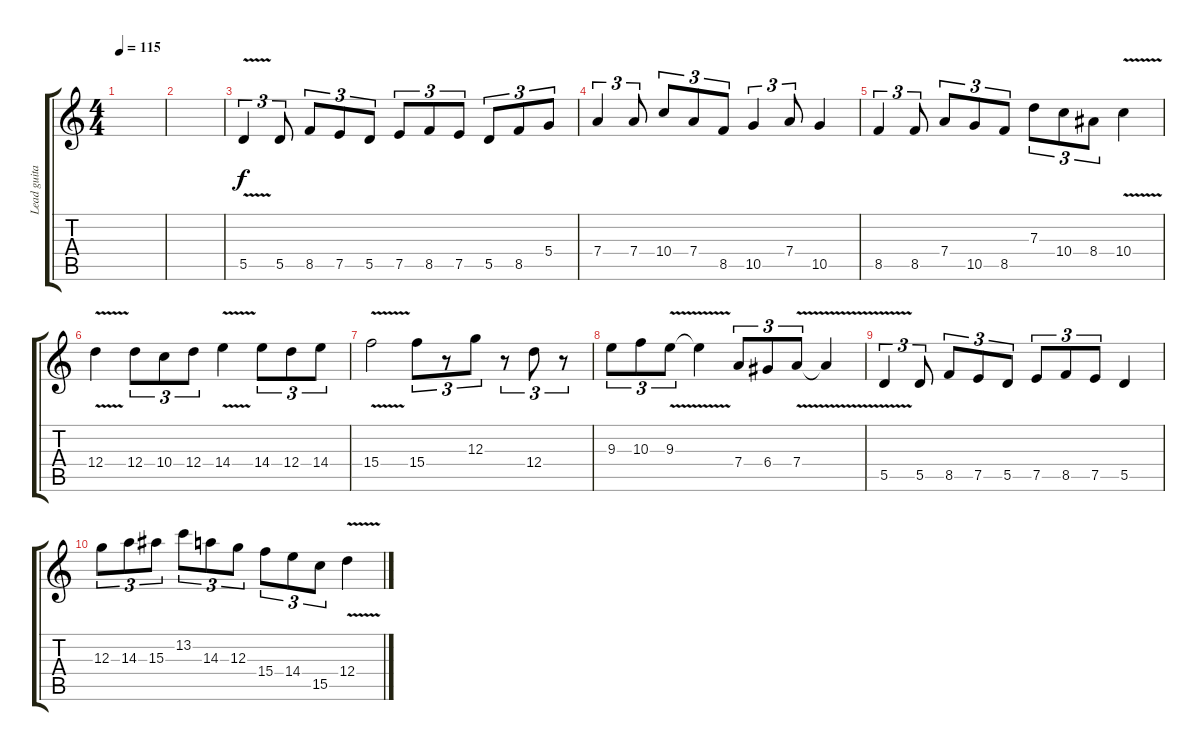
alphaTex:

\track ("Lead guitar" "Lead guita") {instrument distortionguitar}
\staff {score tabs}
\tuning (E4 B3 G3 D3 A2 E2) {hide}
\ts (4 4)
\tempo 115
\clef g2
\ks c
|
|
5.5{v}.4{tu (3 2)} 5.5.8{tu (3 2)} 8.5.8{tu (3 2)} 7.5.8{tu (3 2)} 5.5.8{tu (3 2)} 7.5.8{tu (3 2)} 8.5.8{tu (3 2)} 7.5.8{tu (3 2)} 5.5.8{tu (3 2)} 8.5.8{tu (3 2)} 5.4.8{tu (3 2)} |
7.4.4{tu (3 2)} 7.4.8{tu (3 2)} 10.4.8{tu (3 2)} 7.4.8{tu (3 2)} 8.5.8{tu (3 2)} 10.5.4{tu (3 2)} 7.4.8{tu (3 2)} 10.5.4 |
8.5.4{tu (3 2)} 8.5.8{tu (3 2)} 7.4.8{tu (3 2)} 10.5.8{tu (3 2)} 8.5.8{tu (3 2)} 7.3.8{tu (3 2)} 10.4.8{tu (3 2)} 8.4.8{tu (3 2)} 10.4{v}.4 |
12.4{v}.4 12.4.8{tu (3 2)} 10.4.8{tu (3 2)} 12.4.8{tu (3 2)} 14.4{v}.4 14.4.8{tu (3 2)} 12.4.8{tu (3 2)} 14.4.8{tu (3 2)} |
15.4{v}.2 15.4.8{tu (3 2)} r.8{tu (3 2)} 12.3.8{tu (3 2)} r.8{tu (3 2)} 12.4.8{tu (3 2)} r.8{tu (3 2)} |
9.3.8{tu (3 2)} 10.3.8{tu (3 2)} 9.3{v}.8{tu (3 2)} 9.3{t}.4 7.4.8{tu (3 2)} 6.4.8{tu (3 2)} 7.4{v}.8{tu (3 2)} 7.4{t}.4 |
5.5{v}.4{tu (3 2)} 5.5.8{tu (3 2)} 8.5.8{tu (3 2)} 7.5.8{tu (3 2)} 5.5.8{tu (3 2)} 7.5.8{tu (3 2)} 8.5.8{tu (3 2)} 7.5.8{tu (3 2)} 5.5.4 |
12.3.8{tu (3 2)} 14.3.8{tu (3 2)} 15.3.8{tu (3 2)} 13.2.8{tu (3 2)} 14.3.8{tu (3 2)} 12.3.8{tu (3 2)} 15.4.8{tu (3 2)} 14.4.8{tu (3 2)} 15.5.8{tu (3 2)} 12.4{v}.4
